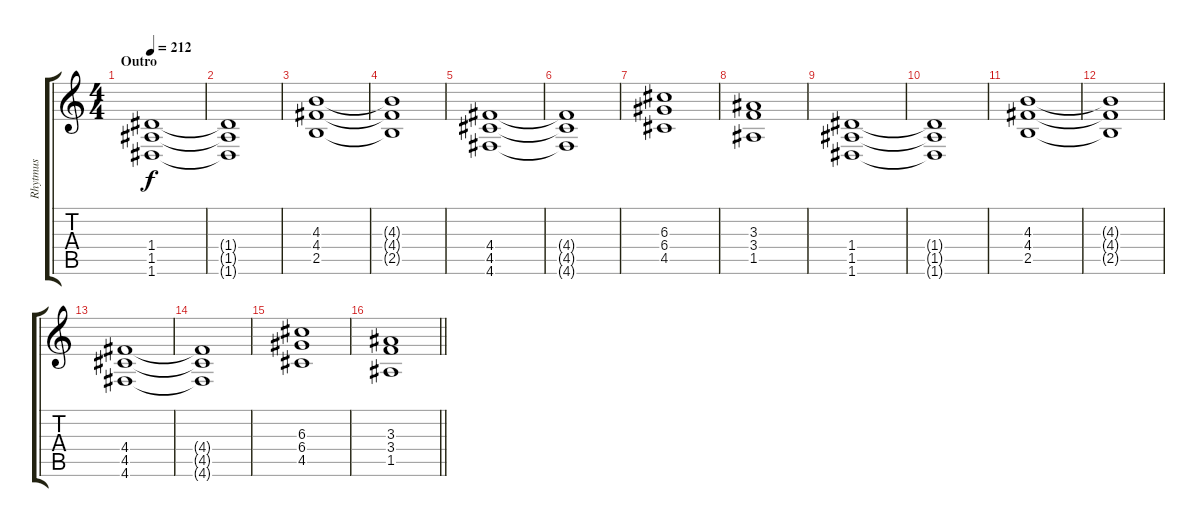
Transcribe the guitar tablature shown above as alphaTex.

\track ("Rhytmus" "Rhytmus") {instrument distortionguitar}
\staff {score tabs}
\tuning (E4 B3 G3 D3 A2 D2) {hide}
\ts (4 4)
\section ("" "Outro")
\tempo 212
\clef g2
\ks c
(1.4 1.5 1.6).1{dy f} |
(1.4{t} 1.5{t} 1.6{t}).1 |
(4.3 4.4 2.5).1 |
(4.3{t} 4.4{t} 2.5{t}).1 |
(4.4 4.5 4.6).1 |
(4.4{t} 4.5{t} 4.6{t}).1 |
(6.3 6.4 4.5).1 |
(3.3 3.4 1.5).1 |
(1.4 1.5 1.6).1 |
(1.4{t} 1.5{t} 1.6{t}).1 |
(4.3 4.4 2.5).1 |
(4.3{t} 4.4{t} 2.5{t}).1 |
(4.4 4.5 4.6).1 |
(4.4{t} 4.5{t} 4.6{t}).1 |
(6.3 6.4 4.5).1 |
\barLineRight lightlight
(3.3 3.4 1.5).1
